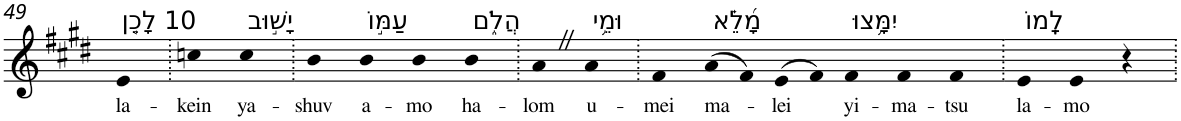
**kern	**text
*part1	*part1
*staff1	*staff1
*I"Piano	*
*I'Pno	*
!!LO:PB:g=z
*clefG2	*
*k[f#c#g#d#]	*
*E:	*
=49	=49
!LO:TX:a:t=10 לָכֵ֤ן	!
!	!LO:LY:b
4e	la-
=50.	=50.
!	!LO:LY:b
4ccn	-kein
!LO:TX:a:t=יָשׁ֣וּב	!
!	!LO:LY:b
4cc	ya-
=51.	=51.
!	!LO:LY:b
4b	-shuv
!LO:TX:a:t=עַמּ֣וֹ	!
!	!LO:LY:b
4b	a-
!	!LO:LY:b
4b	-mo
!LO:TX:a:t=הֲלֹ֑ם	!
!	!LO:LY:b
4b	ha-
=52.	=52.
!	!LO:LY:b
4aZ	-lom
!LO:TX:a:t=וּמֵ֥י	!
!	!LO:LY:b
4a	u-
=53.	=53.
!	!LO:LY:b
4f#	-mei
!LO:TX:a:t=מָ֝לֵ֗א	!
!	!LO:LY:b
(>8a	ma-
8f#)	.
!	!LO:LY:b
(>8e	-lei
8f#)	.
!LO:TX:a:t=יִמָּ֥צוּ	!
!	!LO:LY:b
4f#	yi-
!	!LO:LY:b
4f#	-ma-
!	!LO:LY:b
4f#	-tsu
=54.	=54.
!LO:TX:a:t=לָֽמוֹ	!
!	!LO:LY:b
4e	la-
!	!LO:LY:b
4e	-mo
4r	.
=.	=.
*-	*-
